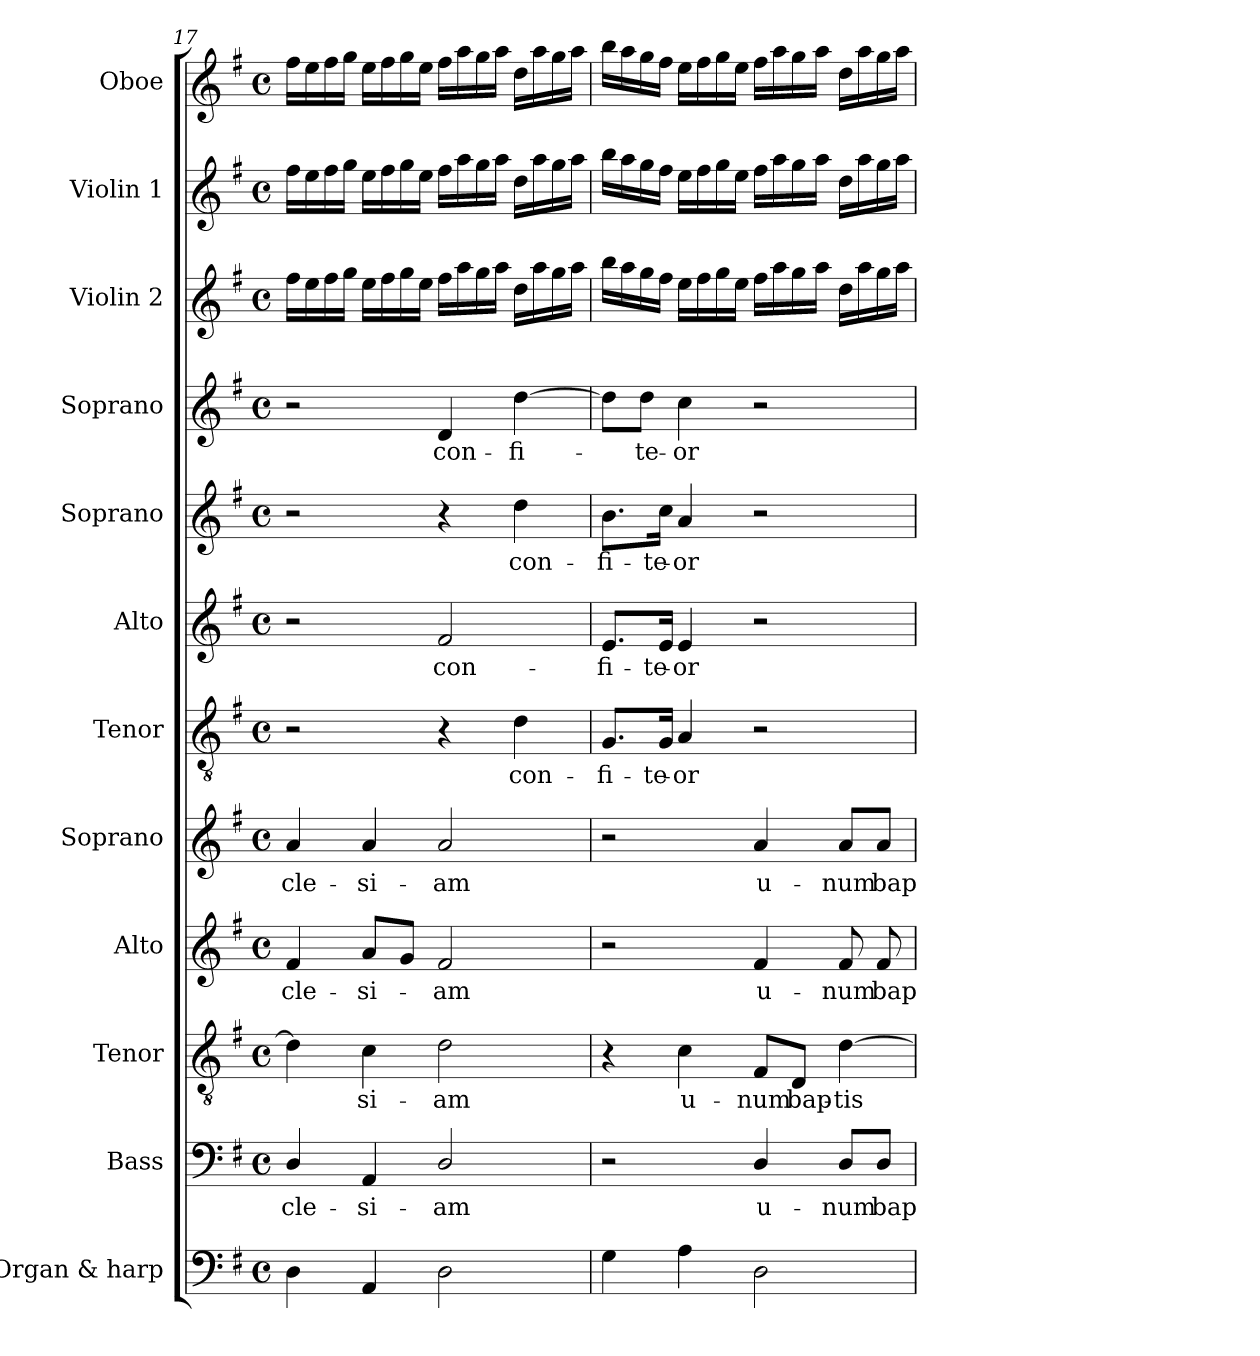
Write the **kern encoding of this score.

**kern	**kern	**text	**kern	**text	**kern	**text	**kern	**text	**kern	**text	**kern	**text	**kern	**text	**kern	**text	**kern	**kern	**kern
*part12	*part11	*part11	*part10	*part10	*part9	*part9	*part8	*part8	*part7	*part7	*part6	*part6	*part5	*part5	*part4	*part4	*part3	*part2	*part1
*staff12	*staff11	*staff11	*staff10	*staff10	*staff9	*staff9	*staff8	*staff8	*staff7	*staff7	*staff6	*staff6	*staff5	*staff5	*staff4	*staff4	*staff3	*staff2	*staff1
*I"Organ & harp	*I"Bass	*	*I"Tenor	*	*I"Alto	*	*I"Soprano	*	*I"Tenor	*	*I"Alto	*	*I"Soprano	*	*I"Soprano	*	*I"Violin 2	*I"Violin 1	*I"Oboe
*I'Org. & H.	*I'B.	*	*I'T.	*	*I'A.	*	*I'S.	*	*I'T.	*	*I'A.	*	*I'S.	*	*I'S.	*	*I'Vln. 2	*I'Vln. 1	*I'Ob.
!!LO:PB:g=z
*clefF4	*clefF4	*	*clefGv2	*	*clefG2	*	*clefG2	*	*clefGv2	*	*clefG2	*	*clefG2	*	*clefG2	*	*clefG2	*clefG2	*clefG2
*	*	*	*ITrd7c12	*	*	*	*	*	*ITrd7c12	*	*	*	*	*	*	*	*	*	*
*k[f#]	*k[f#]	*	*k[f#]	*	*k[f#]	*	*k[f#]	*	*k[f#]	*	*k[f#]	*	*k[f#]	*	*k[f#]	*	*k[f#]	*k[f#]	*k[f#]
*G:	*G:	*	*G:	*	*G:	*	*G:	*	*G:	*	*G:	*	*G:	*	*G:	*	*G:	*G:	*G:
*M4/4	*M4/4	*	*M4/4	*	*M4/4	*	*M4/4	*	*M4/4	*	*M4/4	*	*M4/4	*	*M4/4	*	*M4/4	*M4/4	*M4/4
*met(c)	*met(c)	*	*met(c)	*	*met(c)	*	*met(c)	*	*met(c)	*	*met(c)	*	*met(c)	*	*met(c)	*	*met(c)	*met(c)	*met(c)
=17	=17	=17	=17	=17	=17	=17	=17	=17	=17	=17	=17	=17	=17	=17	=17	=17	=17	=17	=17
!	!	!LO:LY:b:color=#000000	!	!	!	!	!	!	!	!	!	!	!	!	!	!	!	!	!
!	!	!	!	!	!	!LO:LY:b:color=#000000	!	!	!	!	!	!	!	!	!	!	!	!	!
!	!	!	!	!	!	!	!	!LO:LY:b:color=#000000	!	!	!	!	!	!	!	!	!	!	!
4Di\	4Di/	-cle-	4Di\]	.	4f#i/	-cle-	4ai/	-cle-	2r	.	2r	.	2r	.	2r	.	16ff#i\LL	16ff#i\LL	16ff#i\LL
.	.	.	.	.	.	.	.	.	.	.	.	.	.	.	.	.	16eei\	16eei\	16eei\
.	.	.	.	.	.	.	.	.	.	.	.	.	.	.	.	.	16ff#i\	16ff#i\	16ff#i\
.	.	.	.	.	.	.	.	.	.	.	.	.	.	.	.	.	16ggi\JJ	16ggi\JJ	16ggi\JJ
!	!	!LO:LY:b:color=#000000	!	!	!	!	!	!	!	!	!	!	!	!	!	!	!	!	!
!	!	!	!	!LO:LY:b:color=#000000	!	!	!	!	!	!	!	!	!	!	!	!	!	!	!
!	!	!	!	!	!	!LO:LY:b:color=#000000	!	!	!	!	!	!	!	!	!	!	!	!	!
!	!	!	!	!	!	!	!	!LO:LY:b:color=#000000	!	!	!	!	!	!	!	!	!	!	!
4AAi/	4AAi/	-si-	4Ci\	-si-	8ai/L	-si-	4ai/	-si-	.	.	.	.	.	.	.	.	16eei\LL	16eei\LL	16eei\LL
.	.	.	.	.	.	.	.	.	.	.	.	.	.	.	.	.	16ff#i\	16ff#i\	16ff#i\
.	.	.	.	.	8gi/J	.	.	.	.	.	.	.	.	.	.	.	16ggi\	16ggi\	16ggi\
.	.	.	.	.	.	.	.	.	.	.	.	.	.	.	.	.	16eei\JJ	16eei\JJ	16eei\JJ
!	!	!LO:LY:b:color=#000000	!	!	!	!	!	!	!	!	!	!	!	!	!	!	!	!	!
!	!	!	!	!LO:LY:b:color=#000000	!	!	!	!	!	!	!	!	!	!	!	!	!	!	!
!	!	!	!	!	!	!LO:LY:b:color=#000000	!	!	!	!	!	!	!	!	!	!	!	!	!
!	!	!	!	!	!	!	!	!LO:LY:b:color=#000000	!	!	!	!	!	!	!	!	!	!	!
!	!	!	!	!	!	!	!	!	!	!	!	!LO:LY:b:color=#000000	!	!	!	!	!	!	!
!	!	!	!	!	!	!	!	!	!	!	!	!	!	!	!	!LO:LY:b:color=#000000	!	!	!
2Di\	2Di/	-am	2Di\	-am	2f#i/	-am	2ai/	-am	4r	.	2f#i/	con-	4r	.	4di/	con-	16ff#i\LL	16ff#i\LL	16ff#i\LL
.	.	.	.	.	.	.	.	.	.	.	.	.	.	.	.	.	16aai\	16aai\	16aai\
.	.	.	.	.	.	.	.	.	.	.	.	.	.	.	.	.	16ggi\	16ggi\	16ggi\
.	.	.	.	.	.	.	.	.	.	.	.	.	.	.	.	.	16aai\JJ	16aai\JJ	16aai\JJ
!	!	!	!	!	!	!	!	!	!	!LO:LY:b:color=#000000	!	!	!	!	!	!	!	!	!
!	!	!	!	!	!	!	!	!	!	!	!	!	!	!LO:LY:b:color=#000000	!	!	!	!	!
!	!	!	!	!	!	!	!	!	!	!	!	!	!	!	!	!LO:LY:b:color=#000000	!	!	!
.	.	.	.	.	.	.	.	.	4Di\	con-	.	.	4ddi\	con-	[4ddi\	-fi-	16ddi\LL	16ddi\LL	16ddi\LL
.	.	.	.	.	.	.	.	.	.	.	.	.	.	.	.	.	16aai\	16aai\	16aai\
.	.	.	.	.	.	.	.	.	.	.	.	.	.	.	.	.	16ggi\	16ggi\	16ggi\
.	.	.	.	.	.	.	.	.	.	.	.	.	.	.	.	.	16aai\JJ	16aai\JJ	16aai\JJ
=18	=18	=18	=18	=18	=18	=18	=18	=18	=18	=18	=18	=18	=18	=18	=18	=18	=18	=18	=18
!	!	!	!	!	!	!	!	!	!	!LO:LY:b:color=#000000	!	!	!	!	!	!	!	!	!
!	!	!	!	!	!	!	!	!	!	!	!	!LO:LY:b:color=#000000	!	!	!	!	!	!	!
!	!	!	!	!	!	!	!	!	!	!	!	!	!	!LO:LY:b:color=#000000	!	!	!	!	!
4Gi\	2r	.	4r	.	2r	.	2r	.	8.GGi/L	-fi-	8.ei/L	-fi-	8.bi\L	-fi-	8ddi\L]	.	16bbi\LL	16bbi\LL	16bbi\LL
.	.	.	.	.	.	.	.	.	.	.	.	.	.	.	.	.	16aai\	16aai\	16aai\
!	!	!	!	!	!	!	!	!	!	!	!	!	!	!	!	!LO:LY:b:color=#000000	!	!	!
.	.	.	.	.	.	.	.	.	.	.	.	.	.	.	8ddi\J	-te-	16ggi\	16ggi\	16ggi\
!	!	!	!	!	!	!	!	!	!	!LO:LY:b:color=#000000	!	!	!	!	!	!	!	!	!
!	!	!	!	!	!	!	!	!	!	!	!	!LO:LY:b:color=#000000	!	!	!	!	!	!	!
!	!	!	!	!	!	!	!	!	!	!	!	!	!	!LO:LY:b:color=#000000	!	!	!	!	!
.	.	.	.	.	.	.	.	.	16GGi/Jk	-te-	16ei/Jk	-te-	16cci\Jk	-te-	.	.	16ff#i\JJ	16ff#i\JJ	16ff#i\JJ
!	!	!	!	!LO:LY:b:color=#000000	!	!	!	!	!	!	!	!	!	!	!	!	!	!	!
!	!	!	!	!	!	!	!	!	!	!LO:LY:b:color=#000000	!	!	!	!	!	!	!	!	!
!	!	!	!	!	!	!	!	!	!	!	!	!LO:LY:b:color=#000000	!	!	!	!	!	!	!
!	!	!	!	!	!	!	!	!	!	!	!	!	!	!LO:LY:b:color=#000000	!	!	!	!	!
!	!	!	!	!	!	!	!	!	!	!	!	!	!	!	!	!LO:LY:b:color=#000000	!	!	!
4Ai\	.	.	4Ci\	u-	.	.	.	.	4AAi/	-or	4ei/	-or	4ai/	-or	4cci\	-or	16eei\LL	16eei\LL	16eei\LL
.	.	.	.	.	.	.	.	.	.	.	.	.	.	.	.	.	16ff#i\	16ff#i\	16ff#i\
.	.	.	.	.	.	.	.	.	.	.	.	.	.	.	.	.	16ggi\	16ggi\	16ggi\
.	.	.	.	.	.	.	.	.	.	.	.	.	.	.	.	.	16eei\JJ	16eei\JJ	16eei\JJ
!	!	!LO:LY:b:color=#000000	!	!	!	!	!	!	!	!	!	!	!	!	!	!	!	!	!
!	!	!	!	!LO:LY:b:color=#000000	!	!	!	!	!	!	!	!	!	!	!	!	!	!	!
!	!	!	!	!	!	!LO:LY:b:color=#000000	!	!	!	!	!	!	!	!	!	!	!	!	!
!	!	!	!	!	!	!	!	!LO:LY:b:color=#000000	!	!	!	!	!	!	!	!	!	!	!
2Di\	4Di/	u-	8FF#i/L	-num	4f#i/	u-	4ai/	u-	2r	.	2r	.	2r	.	2r	.	16ff#i\LL	16ff#i\LL	16ff#i\LL
.	.	.	.	.	.	.	.	.	.	.	.	.	.	.	.	.	16aai\	16aai\	16aai\
!	!	!	!	!LO:LY:b:color=#000000	!	!	!	!	!	!	!	!	!	!	!	!	!	!	!
.	.	.	8DDi/J	bap-	.	.	.	.	.	.	.	.	.	.	.	.	16ggi\	16ggi\	16ggi\
.	.	.	.	.	.	.	.	.	.	.	.	.	.	.	.	.	16aai\JJ	16aai\JJ	16aai\JJ
!	!	!LO:LY:b:color=#000000	!	!	!	!	!	!	!	!	!	!	!	!	!	!	!	!	!
!	!	!	!	!LO:LY:b:color=#000000	!	!	!	!	!	!	!	!	!	!	!	!	!	!	!
!	!	!	!	!	!	!LO:LY:b:color=#000000	!	!	!	!	!	!	!	!	!	!	!	!	!
!	!	!	!	!	!	!	!	!LO:LY:b:color=#000000	!	!	!	!	!	!	!	!	!	!	!
.	8Di/L	-num	[4Di\	-tis-	8f#i/	-num	8ai/L	-num	.	.	.	.	.	.	.	.	16ddi\LL	16ddi\LL	16ddi\LL
.	.	.	.	.	.	.	.	.	.	.	.	.	.	.	.	.	16aai\	16aai\	16aai\
!	!	!LO:LY:b:color=#000000	!	!	!	!	!	!	!	!	!	!	!	!	!	!	!	!	!
!	!	!	!	!	!	!LO:LY:b:color=#000000	!	!	!	!	!	!	!	!	!	!	!	!	!
!	!	!	!	!	!	!	!	!LO:LY:b:color=#000000	!	!	!	!	!	!	!	!	!	!	!
.	8Di/J	bap-	.	.	8f#i/	bap-	8ai/J	bap-	.	.	.	.	.	.	.	.	16ggi\	16ggi\	16ggi\
.	.	.	.	.	.	.	.	.	.	.	.	.	.	.	.	.	16aai\JJ	16aai\JJ	16aai\JJ
=	=	=	=	=	=	=	=	=	=	=	=	=	=	=	=	=	=	=	=
*-	*-	*-	*-	*-	*-	*-	*-	*-	*-	*-	*-	*-	*-	*-	*-	*-	*-	*-	*-
